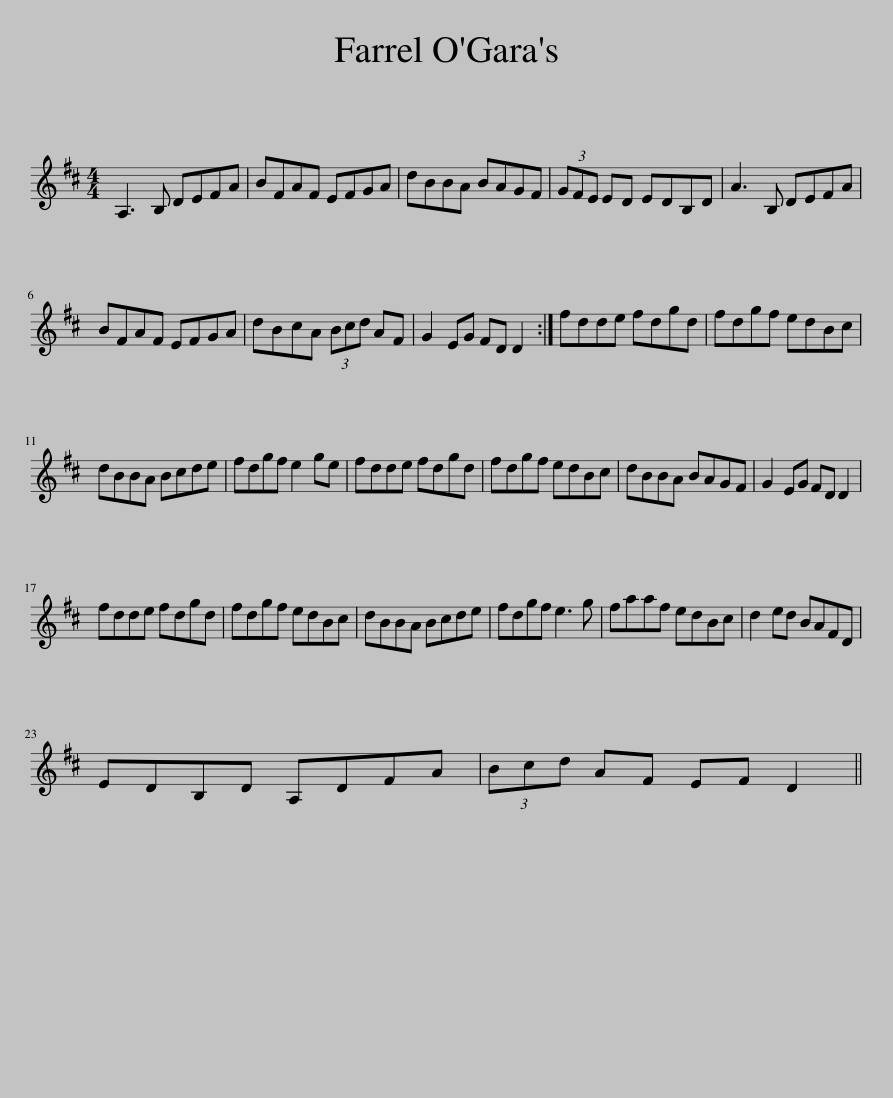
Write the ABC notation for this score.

X:1
L:1/8
M:4/4
I:linebreak $
K:D
V:1 treble
V:1
 A,3 B, DEFA | BFAF EFGA | dBBA BAGF | (3GFE ED EDB,D | A3 B, DEFA |$ %5
 BFAF EFGA | dBcA (3Bcd AF | G2 EG FD D2 :| fdde fdgd | fdgf edBc |$ %10
 dBBA Bcde | fdgf e2 ge | fdde fdgd | fdgf edBc | dBBA BAGF | %15
 G2 EG FD D2 |$ fdde fdgd | fdgf edBc | dBBA Bcde | fdgf e3 g | %20
 faaf edBc | d2 ed BAFD |$ EDB,D A,DFA | (3Bcd AF EF D2 || %24
